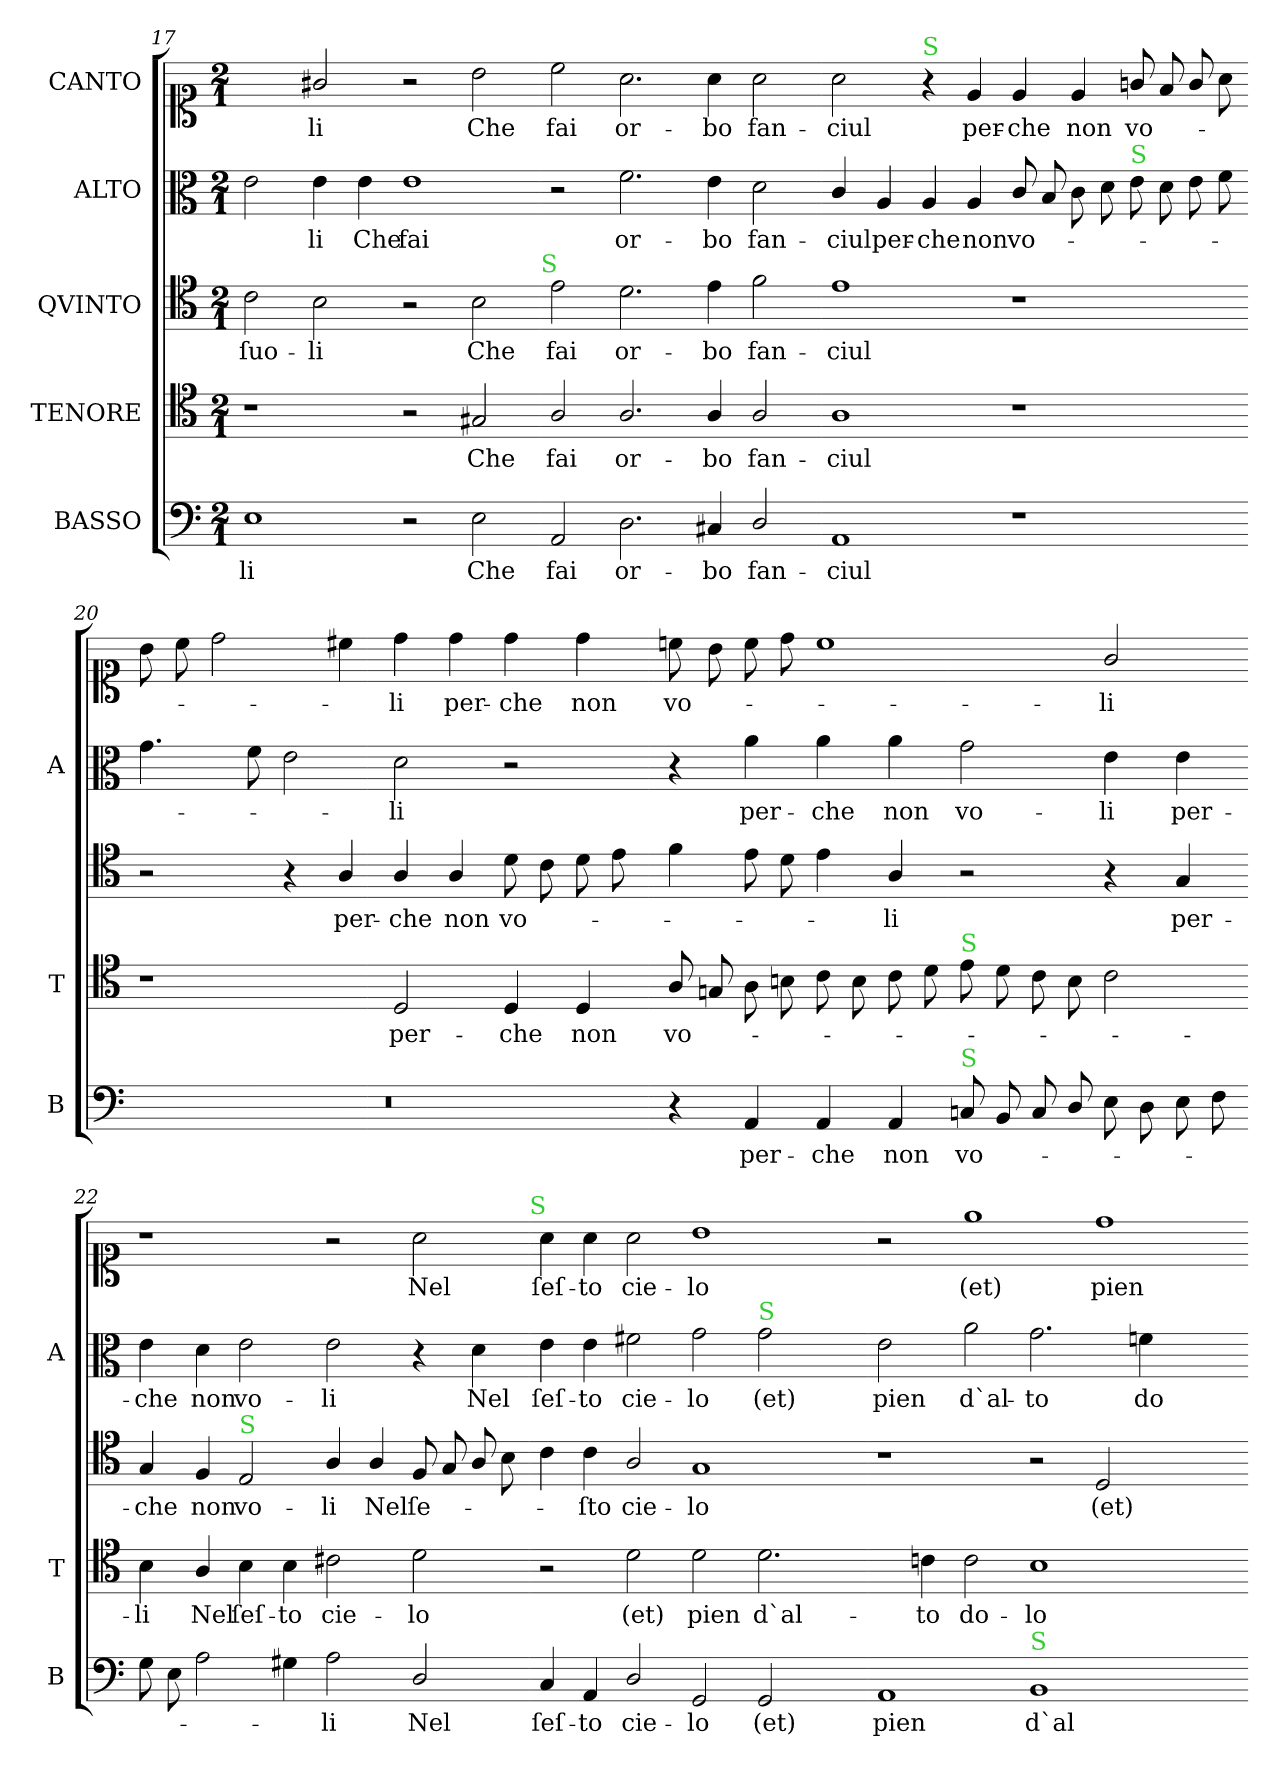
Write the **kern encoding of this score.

**kern	**text	**kern	**text	**kern	**text	**kern	**text	**kern	**text
*part5	*part5	*part4	*part4	*part3	*part3	*part2	*part2	*part1	*part1
*staff5	*staff5	*staff4	*staff4	*staff3	*staff3	*staff2	*staff2	*staff1	*staff1
*I"BASSO	*	*I"TENORE	*	*I"QVINTO	*	*I"ALTO	*	*I"CANTO	*
*I'B	*	*I'T	*	*	*	*I'A	*	*	*
*clefF4	*	*clefC4	*	*clefC4	*	*clefC3	*	*clefC1	*
*k[]	*	*k[]	*	*k[]	*	*k[]	*	*k[]	*
*a:	*	*a:	*	*a:	*	*a:	*	*a:	*
*M2/1	*	*M2/1	*	*M2/1	*	*M2/1	*	*M2/1	*
=17	=17	=17	=17	=17	=17	=17	=17	=17	=17
1E	-li	1r	.	2c\	ſuo-	2e\	.	2ryy	.
.	.	.	.	2B\	-li	4e\	-li	2g#X/	-li
.	.	.	.	.	.	4e\	Che	.	.
2r	.	2r	.	2r	.	1e	fai	2r	.
2E\	Che	2G#X/	Che	2B\	Che	.	.	2b\	Che
!	!	!	!	!LO:TX:a:color=limegreen:t=S	!	!	!	!	!
=18-	=18-	=18-	=18-	=18-	=18-	=18-	=18-	=18-	=18-
2AA/	fai	2A/	fai	2e\	fai	2r	.	2cc\	fai
2.D\	or-	2.A/	or-	2.d\	or-	2.f\	or-	2.a\	or-
4C#X/	-bo	4A/	-bo	4e\	-bo	4e\	-bo	4a\	-bo
2D/	fan-	2A/	fan-	2f\	fan-	2d\	fan-	2a\	fan-
=19-	=19-	=19-	=19-	=19-	=19-	=19-	=19-	=19-	=19-
1AA	-ciul	1A	-ciul	1e	-ciul	4c/	-ciul	2a\	-ciul
.	.	.	.	.	.	4A/	per-	.	.
!	!	!	!	!	!	!	!	!LO:TX:a:color=limegreen:t=S	!
.	.	.	.	.	.	4A/	-che	4r	.
.	.	.	.	.	.	4A/	non	4e/	per-
1r	.	1r	.	1r	.	8c/	vo-	4e/	-che
.	.	.	.	.	.	8B/	.	.	.
.	.	.	.	.	.	8c\	.	4e/	non
.	.	.	.	.	.	8d\	.	.	.
!	!	!	!	!	!	!LO:TX:a:color=limegreen:t=S	!	!	!
.	.	.	.	.	.	8e\	.	8gn/	vo-
.	.	.	.	.	.	8d\	.	8f/	.
.	.	.	.	.	.	8e\	.	8g/	.
.	.	.	.	.	.	8f\	.	8a\	.
=20-	=20-	=20-	=20-	=20-	=20-	=20-	=20-	=20-	=20-
0r	.	1r	.	2r	.	4.g\	.	8b\	.
.	.	.	.	.	.	.	.	8cc\	.
.	.	.	.	.	.	.	.	2dd\	.
.	.	.	.	.	.	8f\	.	.	.
.	.	.	.	4r	.	2e\	.	.	.
.	.	.	.	4A/	per-	.	.	4cc#X\	.
.	.	2D/	per-	4A/	-che	2d\	-li	4dd\	-li
.	.	.	.	4A/	non	.	.	4dd\	per-
.	.	4D/	-che	8d\	vo-	2r	.	4dd\	-che
.	.	.	.	8c\	.	.	.	.	.
.	.	4D/	non	8d\	.	.	.	4dd\	non
.	.	.	.	8e\	.	.	.	.	.
=21-	=21-	=21-	=21-	=21-	=21-	=21-	=21-	=21-	=21-
4r	.	8A/	vo-	4f\	.	4r	.	8ccn\	vo-
.	.	8Gn/	.	.	.	.	.	8b\	.
4AA/	per-	8A\	.	8e\	.	4a\	per-	8cc\	.
.	.	8Bn\	.	8d\	.	.	.	8dd\	.
4AA/	-che	8c\	.	4e\	.	4a\	-che	1cc	.
.	.	8B\	.	.	.	.	.	.	.
4AA/	non	8c\	.	4A/	-li	4a\	non	.	.
.	.	8d\	.	.	.	.	.	.	.
!	!	!LO:TX:a:color=limegreen:t=S	!	!	!	!	!	!	!
!LO:TX:a:color=limegreen:t=S	!	!	!	!	!	!	!	!	!
8Cn/	vo-	8e\	.	2r	.	2g\	vo-	.	.
8BB/	.	8d\	.	.	.	.	.	.	.
8C/	.	8c\	.	.	.	.	.	.	.
8D/	.	8B\	.	.	.	.	.	.	.
8E\	.	2c\	.	4r	.	4e\	-li	2g/	-li
8D\	.	.	.	.	.	.	.	.	.
!	!	!	!	!	!LO:LY:i	!	!LO:LY:i	!	!
8E\	.	.	.	4G/	per-	4e\	per-	.	.
8F\	.	.	.	.	.	.	.	.	.
=22-	=22-	=22-	=22-	=22-	=22-	=22-	=22-	=22-	=22-
!	!	!	!	!	!LO:LY:i	!	!LO:LY:i	!	!
8G\	.	4B\	-li	4G/	-che	4e\	-che	1r	.
8E\	.	.	.	.	.	.	.	.	.
!	!	!	!	!	!LO:LY:i	!	!LO:LY:i	!	!
2A\	.	4A/	Nel	4F/	non	4d\	non	.	.
!	!	!	!	!LO:TX:a:color=limegreen:t=S	!	!	!	!	!
!	!	!	!	!	!LO:LY:i	!	!LO:LY:i	!	!
.	.	4B\	ſeſ-	2E/	vo-	2e\	vo-	.	.
4G#X\	.	4B\	-to	.	.	.	.	.	.
!	!	!	!	!	!LO:LY:i	!	!LO:LY:i	!	!
2A\	-li	2c#X\	cie-	4A/	-li	2e\	-li	2r	.
.	.	.	.	4A/	Nel	.	.	.	.
2D/	Nel	2d\	-lo	8F/	ſe-	4r	.	2a\	Nel
.	.	.	.	8G/	.	.	.	.	.
.	.	.	.	8A/	.	4d\	Nel	.	.
.	.	.	.	8B\	.	.	.	.	.
!	!	!	!	!	!	!	!	!LO:TX:a:color=limegreen:t=S	!
=23-	=23-	=23-	=23-	=23-	=23-	=23-	=23-	=23-	=23-
4C/	ſeſ-	2r	.	4c\	.	4e\	ſeſ-	4a\	ſeſ-
4AA/	-to	.	.	4c\	-ſto	4e\	-to	4a\	-to
2D/	cie-	2d\	(et)	2A/	cie-	2f#X\	cie-	2a\	cie-
2GG/	-lo	2d\	pien	1G	-lo	2g\	-lo	1b	-lo
!	!	!	!	!	!	!LO:TX:a:color=limegreen:t=S	!	!	!
2GG/	(et)	2.d\	d`al-	.	.	2g\	(et)	.	.
4ryy	.	.	.	4ryy	.	4ryy	.	4ryy	.
=24-	=24-	=24-	=24-	=24-	=24-	=24-	=24-	=24-	=24-
1AA	pien	4ryy	.	1r	.	2e\	pien	2r	.
.	.	4cn\	-to	.	.	.	.	.	.
.	.	2c\	do-	.	.	2a\	d`al-	1ee	(et)
!LO:TX:a:color=limegreen:t=S	!	!	!	!	!	!	!	!	!
1BB	d`al-	1B	-lo-	2r	.	2.g\	-to	.	.
.	.	.	.	2D/	(et)	.	.	1dd\	pien
.	.	.	.	.	.	4fn\	do-	.	.
2ryy	.	2ryy	.	2ryy	.	2ryy	.	.	.
=-	=-	=-	=-	=-	=-	=-	=-	=-	=-
*-	*-	*-	*-	*-	*-	*-	*-	*-	*-
